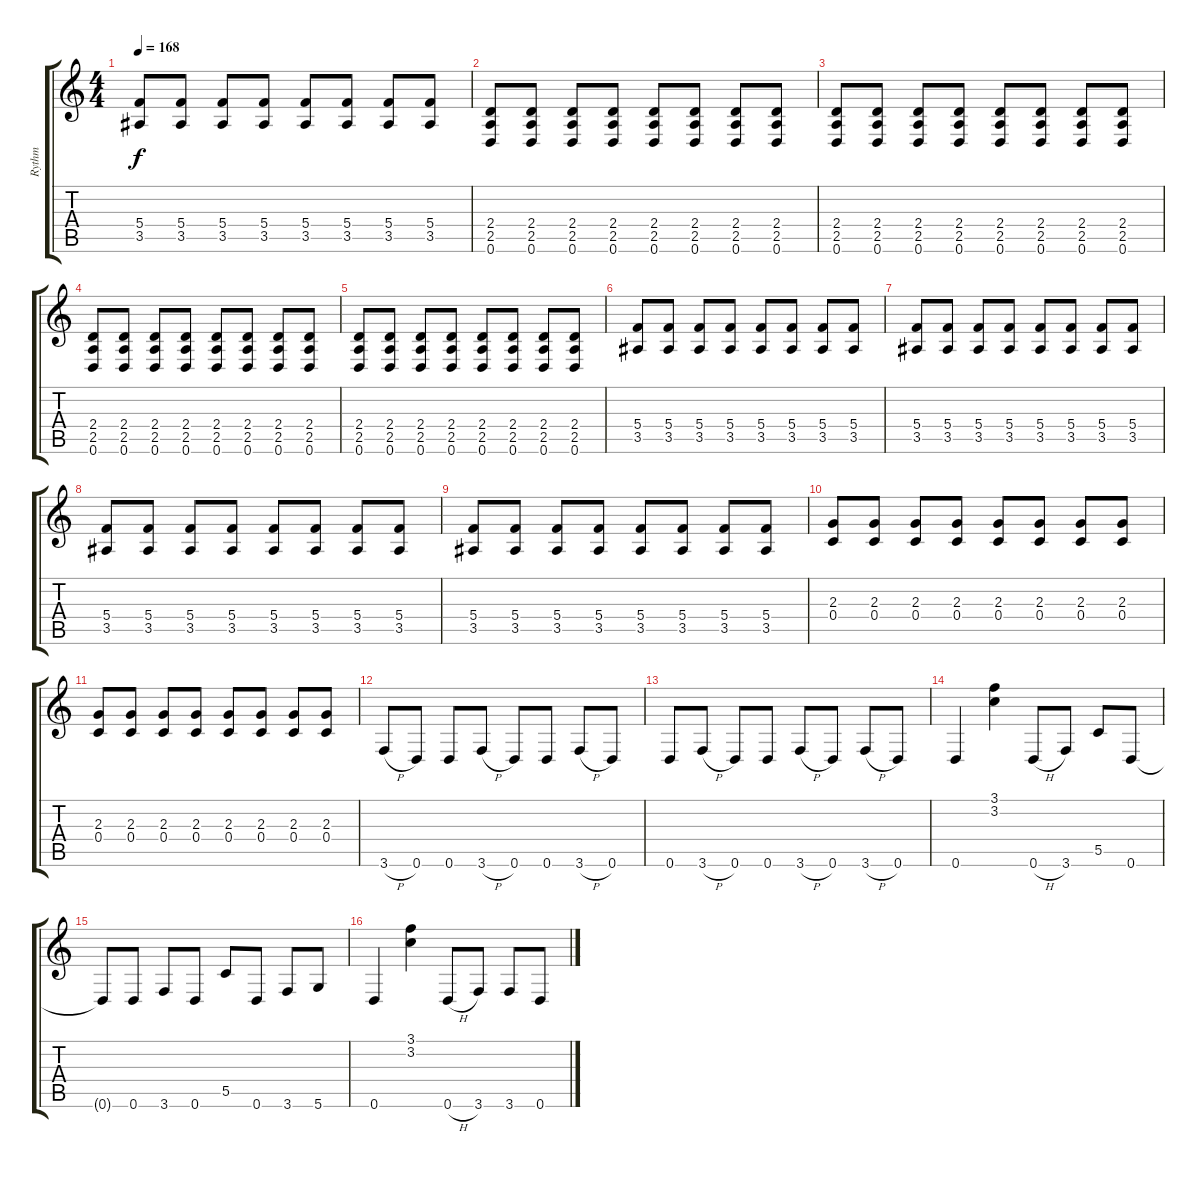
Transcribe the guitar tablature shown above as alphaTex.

\track ("Rythm" "Rythm") {instrument distortionguitar}
\staff {score tabs}
\tuning (D4 A3 F3 C3 G2 D2) {hide}
\ts (4 4)
\tempo 168
\clef g2
\ks c
(5.4 3.5).8{dy f} (5.4 3.5).8 (5.4 3.5).8 (5.4 3.5).8 (5.4 3.5).8 (5.4 3.5).8 (5.4 3.5).8 (5.4 3.5).8 |
(2.4 2.5 0.6).8 (2.4 2.5 0.6).8 (2.4 2.5 0.6).8 (2.4 2.5 0.6).8 (2.4 2.5 0.6).8 (2.4 2.5 0.6).8 (2.4 2.5 0.6).8 (2.4 2.5 0.6).8 |
(2.4 2.5 0.6).8 (2.4 2.5 0.6).8 (2.4 2.5 0.6).8 (2.4 2.5 0.6).8 (2.4 2.5 0.6).8 (2.4 2.5 0.6).8 (2.4 2.5 0.6).8 (2.4 2.5 0.6).8 |
(2.4 2.5 0.6).8 (2.4 2.5 0.6).8 (2.4 2.5 0.6).8 (2.4 2.5 0.6).8 (2.4 2.5 0.6).8 (2.4 2.5 0.6).8 (2.4 2.5 0.6).8 (2.4 2.5 0.6).8 |
(2.4 2.5 0.6).8 (2.4 2.5 0.6).8 (2.4 2.5 0.6).8 (2.4 2.5 0.6).8 (2.4 2.5 0.6).8 (2.4 2.5 0.6).8 (2.4 2.5 0.6).8 (2.4 2.5 0.6).8 |
(5.4 3.5).8 (5.4 3.5).8 (5.4 3.5).8 (5.4 3.5).8 (5.4 3.5).8 (5.4 3.5).8 (5.4 3.5).8 (5.4 3.5).8 |
(5.4 3.5).8 (5.4 3.5).8 (5.4 3.5).8 (5.4 3.5).8 (5.4 3.5).8 (5.4 3.5).8 (5.4 3.5).8 (5.4 3.5).8 |
(5.4 3.5).8 (5.4 3.5).8 (5.4 3.5).8 (5.4 3.5).8 (5.4 3.5).8 (5.4 3.5).8 (5.4 3.5).8 (5.4 3.5).8 |
(5.4 3.5).8 (5.4 3.5).8 (5.4 3.5).8 (5.4 3.5).8 (5.4 3.5).8 (5.4 3.5).8 (5.4 3.5).8 (5.4 3.5).8 |
(2.3 0.4).8 (2.3 0.4).8 (2.3 0.4).8 (2.3 0.4).8 (2.3 0.4).8 (2.3 0.4).8 (2.3 0.4).8 (2.3 0.4).8 |
(2.3 0.4).8 (2.3 0.4).8 (2.3 0.4).8 (2.3 0.4).8 (2.3 0.4).8 (2.3 0.4).8 (2.3 0.4).8 (2.3 0.4).8 |
3.6{h}.8{volume 13} 0.6.8 0.6.8 3.6{h}.8 0.6.8 0.6.8 3.6{h}.8 0.6.8 |
0.6.8 3.6{h}.8 0.6.8 0.6.8 3.6{h}.8 0.6.8 3.6{h}.8 0.6.8 |
0.6.4 (3.1 3.2).4 0.6{h}.8 3.6.8 5.5.8 0.6.8 |
0.6{t}.8 0.6.8 3.6.8 0.6.8 5.5.8 0.6.8 3.6.8 5.6.8 |
0.6.4 (3.1 3.2).4 0.6{h}.8 3.6.8 3.6.8 0.6.8
